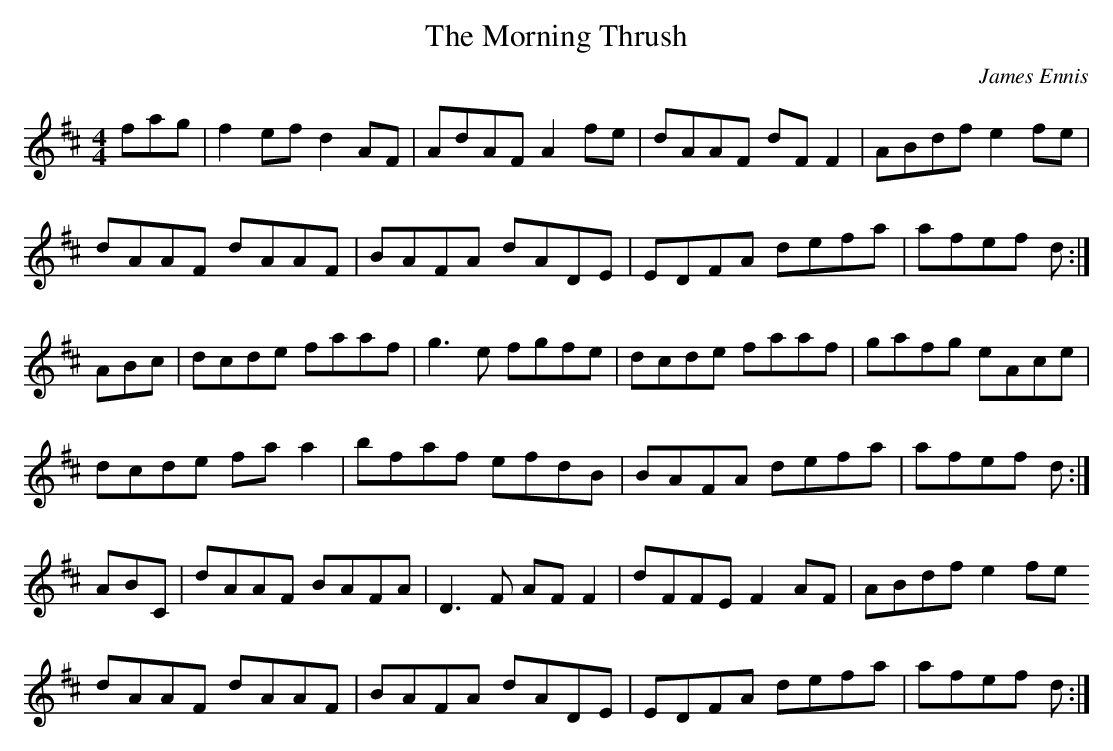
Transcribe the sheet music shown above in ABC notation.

X:1
T:Morning Thrush, The
M:4/4
L:1/8
C:James Ennis
K:D
fag|f2ef d2AF|AdAF A2fe|dAAF dFF2|ABdf e2fe|
dAAF dAAF|BAFA dADE|EDFA defa|afef d:|
ABc|dcde faaf|g3e fgfe|dcde faaf|gafg eAce|
dcde faa2|bfaf efdB|BAFA defa|afef d:|
ABC|dAAF BAFA|D3F AFF2|dFFE F2AF|ABdf e2fe
dAAF dAAF|BAFA dADE|EDFA defa|afef d:|
